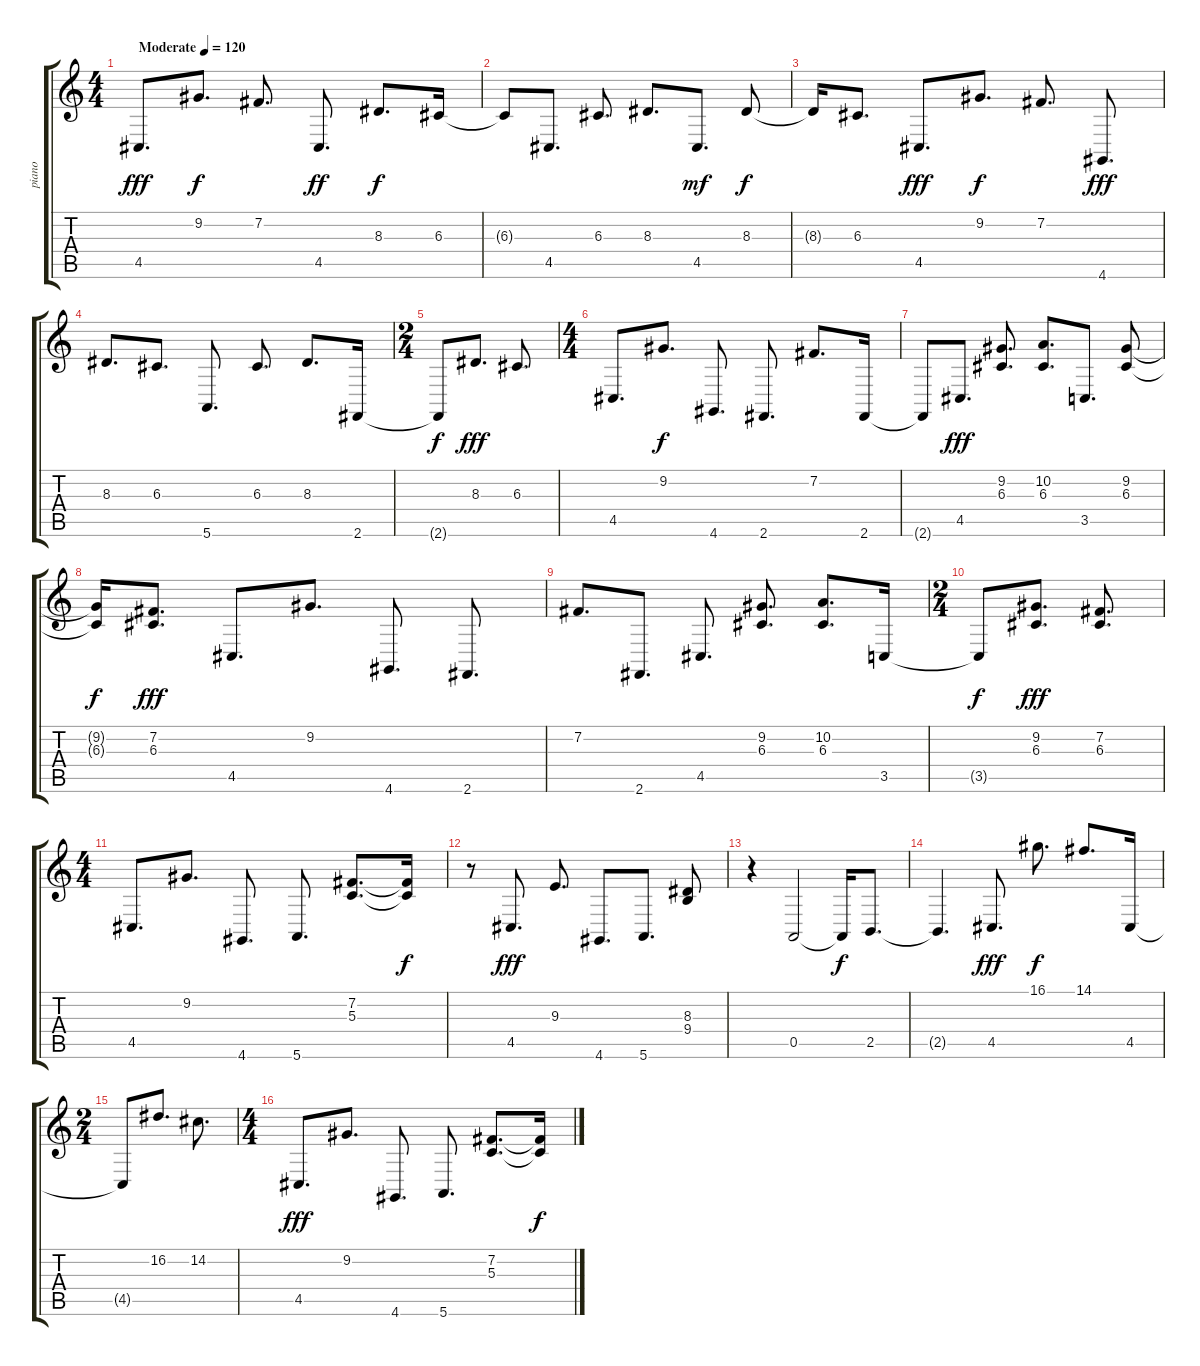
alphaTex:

\track ("piano" "piano") {instrument acousticgrandpiano}
\staff {score tabs}
\tuning (E4 B3 G3 D3 A2 E2) {hide}
\ts (4 4)
\tempo (120 "Moderate")
\clef g2
\ks c
4.5.8{d dy fff instrument acousticgrandpiano} 9.2.8{d dy f} 7.2.8{d} 4.5.8{d dy ff} 8.3.8{d dy f} 6.3.16 |
6.3{t}.8 4.5.8{d} 6.3.8{d} 8.3.8{d} 4.5.8{d dy mf} 8.3.8{dy f} |
8.3{t}.16 6.3.8{d} 4.5.8{d dy fff} 9.2.8{d dy f} 7.2.8{d} 4.6.8{d dy fff} |
8.3.8{d} 6.3.8{d} 5.6.8{d} 6.3.8{d} 8.3.8{d} 2.6.16 |
\ts (2 4)
2.6{t}.8{dy f} 8.3.8{d dy fff} 6.3.8{d} |
\ts (4 4)
4.5.8{d} 9.2.8{d dy f} 4.6.8{d} 2.6.8{d} 7.2.8{d} 2.6.16 |
2.6{t}.8 4.5.8{d dy fff} (9.2 6.3).8{d} (10.2 6.3).8{d} 3.5.8{d} (9.2 6.3).8 |
(9.2{t} 6.3{t}).16{dy f} (7.2 6.3).8{d dy fff} 4.5.8{d} 9.2.8{d} 4.6.8{d} 2.6.8{d} |
7.2.8{d} 2.6.8{d} 4.5.8{d} (9.2 6.3).8{d} (10.2 6.3).8{d} 3.5.16 |
\ts (2 4)
3.5{t}.8{dy f} (9.2 6.3).8{d dy fff} (7.2 6.3).8{d} |
\ts (4 4)
4.5.8{d} 9.2.8{d} 4.6.8{d} 5.6.8{d} (7.2 5.3).8{d} (7.2{t} 5.3{t}).16{dy f} |
r.8 4.5.8{d dy fff} 9.3.8{d} 4.6.8{d} 5.6.8{d} (8.3 9.4).8 |
r.4 0.5.2 0.5{t}.16{dy f} 2.5.8{d} |
2.5{t}.4{d} 4.5.8{d dy fff} 16.1.8{d dy f} 14.1.8{d} 4.5.16 |
\ts (2 4)
4.5{t}.8 16.2.8{d} 14.2.8{d} |
\ts (4 4)
4.5.8{d dy fff} 9.2.8{d} 4.6.8{d} 5.6.8{d} (7.2 5.3).8{d} (7.2{t} 5.3{t}).16{dy f}
